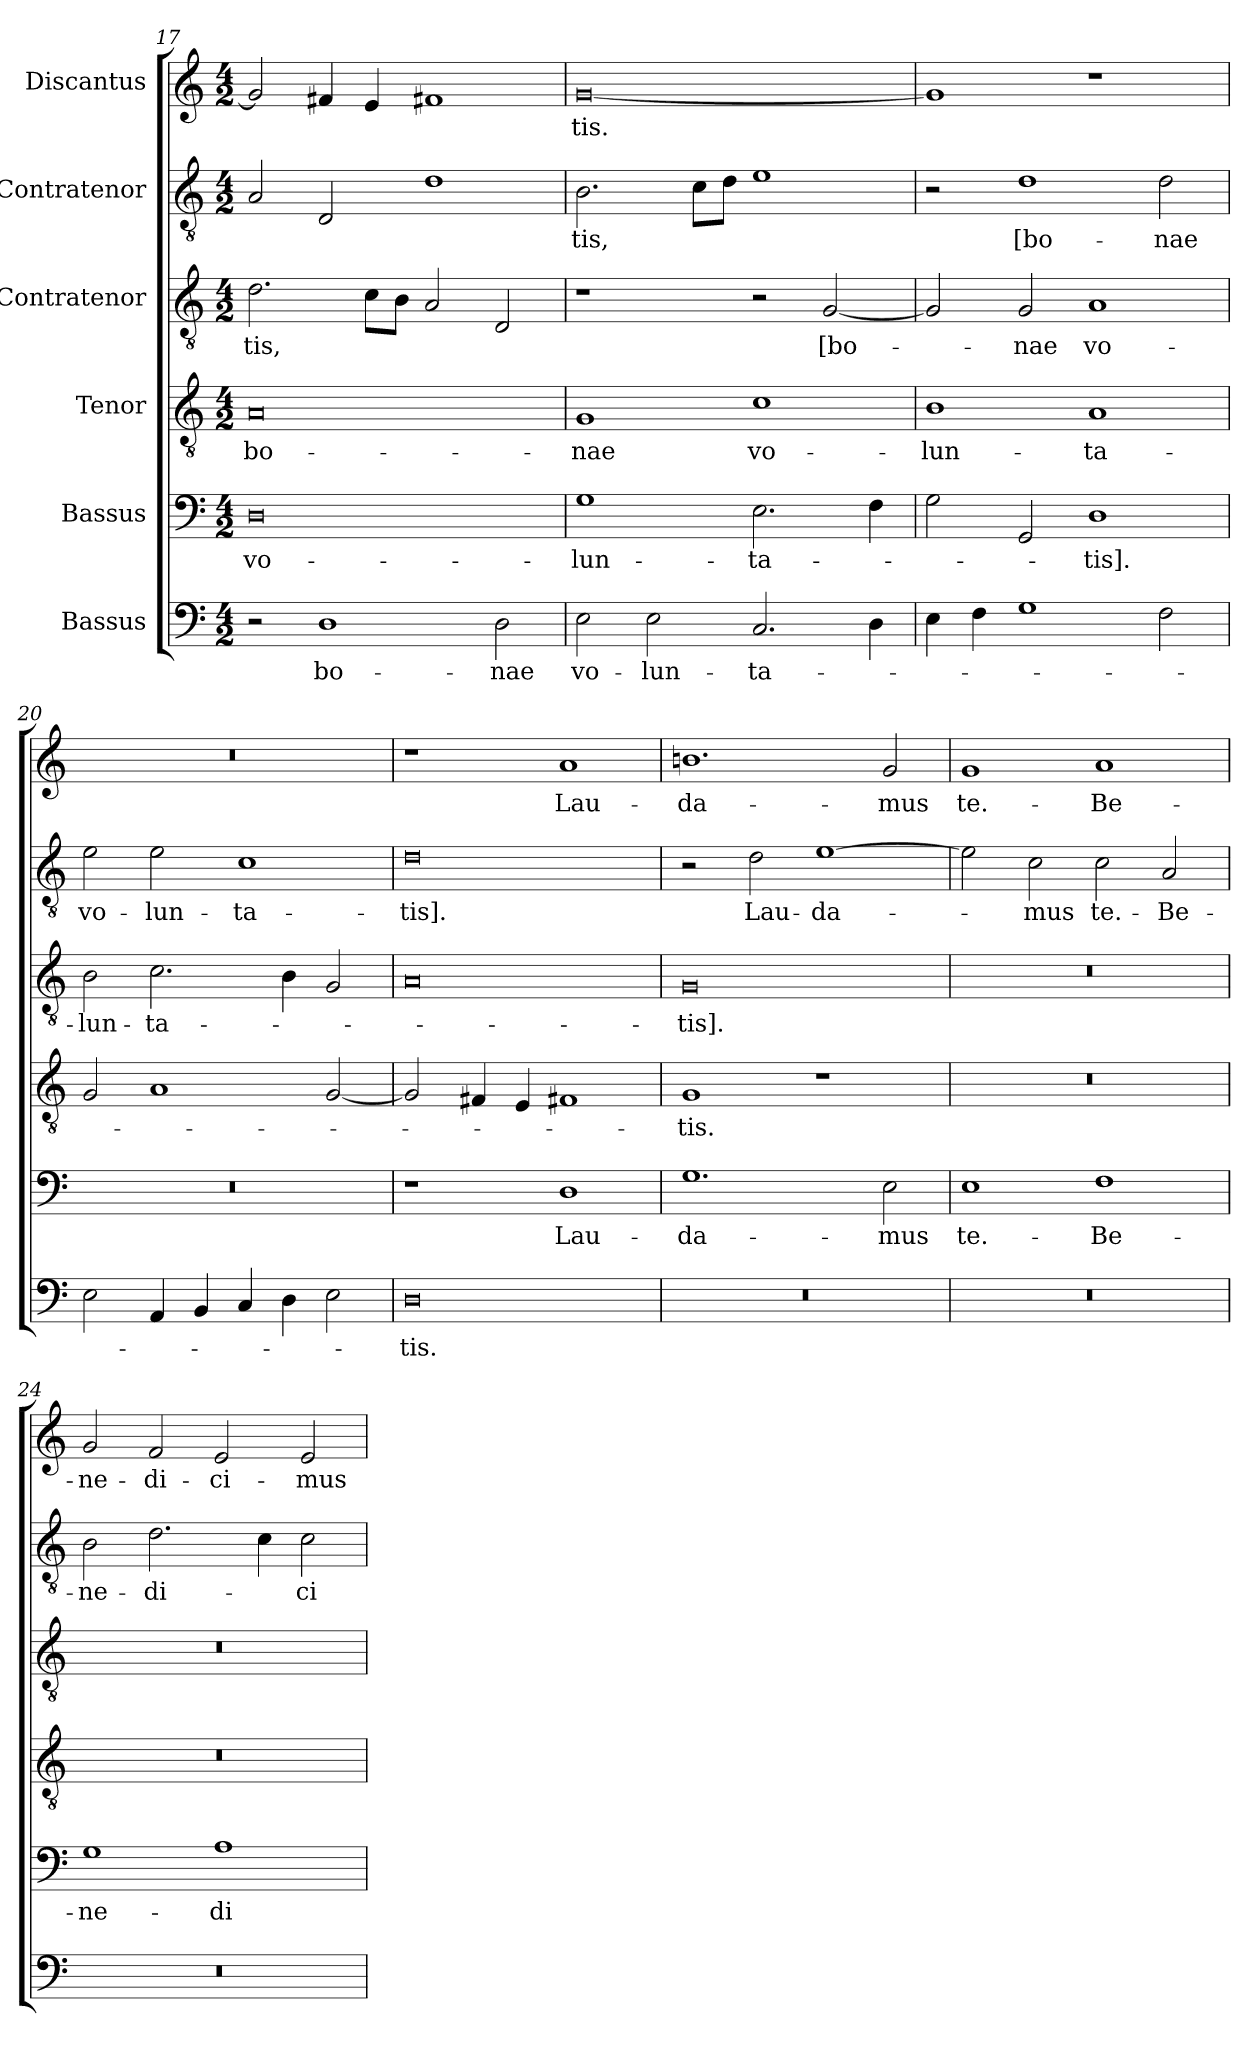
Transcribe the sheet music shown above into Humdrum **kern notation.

**kern	**text	**kern	**text	**kern	**text	**kern	**text	**kern	**text	**kern	**text
*part6	*part6	*part5	*part5	*part4	*part4	*part3	*part3	*part2	*part2	*part1	*part1
*staff6	*staff6	*staff5	*staff5	*staff4	*staff4	*staff3	*staff3	*staff2	*staff2	*staff1	*staff1
*I"Bassus	*	*I"Bassus	*	*I"Tenor	*	*I"Contratenor	*	*I"Contratenor	*	*I"Discantus	*
*clefF4	*	*clefF4	*	*clefGv2	*	*clefGv2	*	*clefGv2	*	*clefG2	*
*k[]	*	*k[]	*	*k[]	*	*k[]	*	*k[]	*	*k[]	*
*M4/2	*	*M4/2	*	*M4/2	*	*M4/2	*	*M4/2	*	*M4/2	*
=17	=17	=17	=17	=17	=17	=17	=17	=17	=17	=17	=17
2r	.	0D\	vo-	0A/	bo-	2.d\	-tis,	2A/	.	2g/]	.
1D\	bo-	.	.	.	.	.	.	2D/	.	4f#X/	.
.	.	.	.	.	.	8c\L	.	.	.	4e/	.
.	.	.	.	.	.	8B\J	.	.	.	.	.
.	.	.	.	.	.	2A/	.	1d\	.	1f#X/	.
2D\	-nae	.	.	.	.	2D/	.	.	.	.	.
=18	=18	=18	=18	=18	=18	=18	=18	=18	=18	=18	=18
2E\	vo-	1G\	-lun-	1G/	-nae	1r	.	2.B\	-tis,	[0g/	-tis.
2E\	-lun-	.	.	.	.	.	.	.	.	.	.
.	.	.	.	.	.	.	.	8c\L	.	.	.
.	.	.	.	.	.	.	.	8d\J	.	.	.
2.C/	-ta-	2.E\	-ta-	1c\	vo-	2r	.	1e\	.	.	.
.	.	.	.	.	.	[2G/	[bo-	.	.	.	.
4D\	.	4F\	.	.	.	.	.	.	.	.	.
=19	=19	=19	=19	=19	=19	=19	=19	=19	=19	=19	=19
4E\	.	2G\	.	1B\	-lun-	2G/]	.	2r	.	1g/]	.
4F\	.	.	.	.	.	.	.	.	.	.	.
1G\	.	2GG/	.	.	.	2G/	-nae	1d\	[bo-	.	.
.	.	1D\	-tis].	1A/	-ta-	1A/	vo-	.	.	1r	.
2F\	.	.	.	.	.	.	.	2d\	-nae	.	.
=20	=20	=20	=20	=20	=20	=20	=20	=20	=20	=20	=20
2E\	.	0r	.	2G/	.	2B\	-lun-	2e\	vo-	0r	.
4AA/	.	.	.	1A/	.	2.c\	-ta-	2e\	-lun-	.	.
4BB/	.	.	.	.	.	.	.	.	.	.	.
4C/	.	.	.	.	.	.	.	1c\	-ta-	.	.
4D\	.	.	.	.	.	4B\	.	.	.	.	.
2E\	.	.	.	[2G/	.	2G/	.	.	.	.	.
=21	=21	=21	=21	=21	=21	=21	=21	=21	=21	=21	=21
0D\	-tis.	1r	.	2G/]	.	0A/	.	0d\	-tis].	1r	.
.	.	.	.	4F#X/	.	.	.	.	.	.	.
.	.	.	.	4E/	.	.	.	.	.	.	.
.	.	1D\	Lau-	1F#X/	.	.	.	.	.	1a/	Lau-
=22	=22	=22	=22	=22	=22	=22	=22	=22	=22	=22	=22
0r	.	1.G\	-da-	1G/	-tis.	0G/	-tis].	2r	.	1.bn\	-da-
.	.	.	.	.	.	.	.	2d\	Lau-	.	.
.	.	.	.	1r	.	.	.	[1e\	-da-	.	.
.	.	2E\	-mus	.	.	.	.	.	.	2g/	-mus
=23	=23	=23	=23	=23	=23	=23	=23	=23	=23	=23	=23
0r	.	1E\	te.-	0r	.	0r	.	2e\]	.	1g/	te.-
.	.	.	.	.	.	.	.	2c\	-mus	.	.
.	.	1F\	Be-	.	.	.	.	2c\	te.-	1a/	Be-
.	.	.	.	.	.	.	.	2A/	Be-	.	.
=24	=24	=24	=24	=24	=24	=24	=24	=24	=24	=24	=24
0r	.	1G\	-ne-	0r	.	0r	.	2B\	-ne-	2g/	-ne-
.	.	.	.	.	.	.	.	2.d\	-di-	2f/	-di-
.	.	1A\	-di-	.	.	.	.	.	.	2e/	-ci-
.	.	.	.	.	.	.	.	4c\	.	.	.
.	.	.	.	.	.	.	.	2c\	-ci-	2e/	-mus
=	=	=	=	=	=	=	=	=	=	=	=
*-	*-	*-	*-	*-	*-	*-	*-	*-	*-	*-	*-
